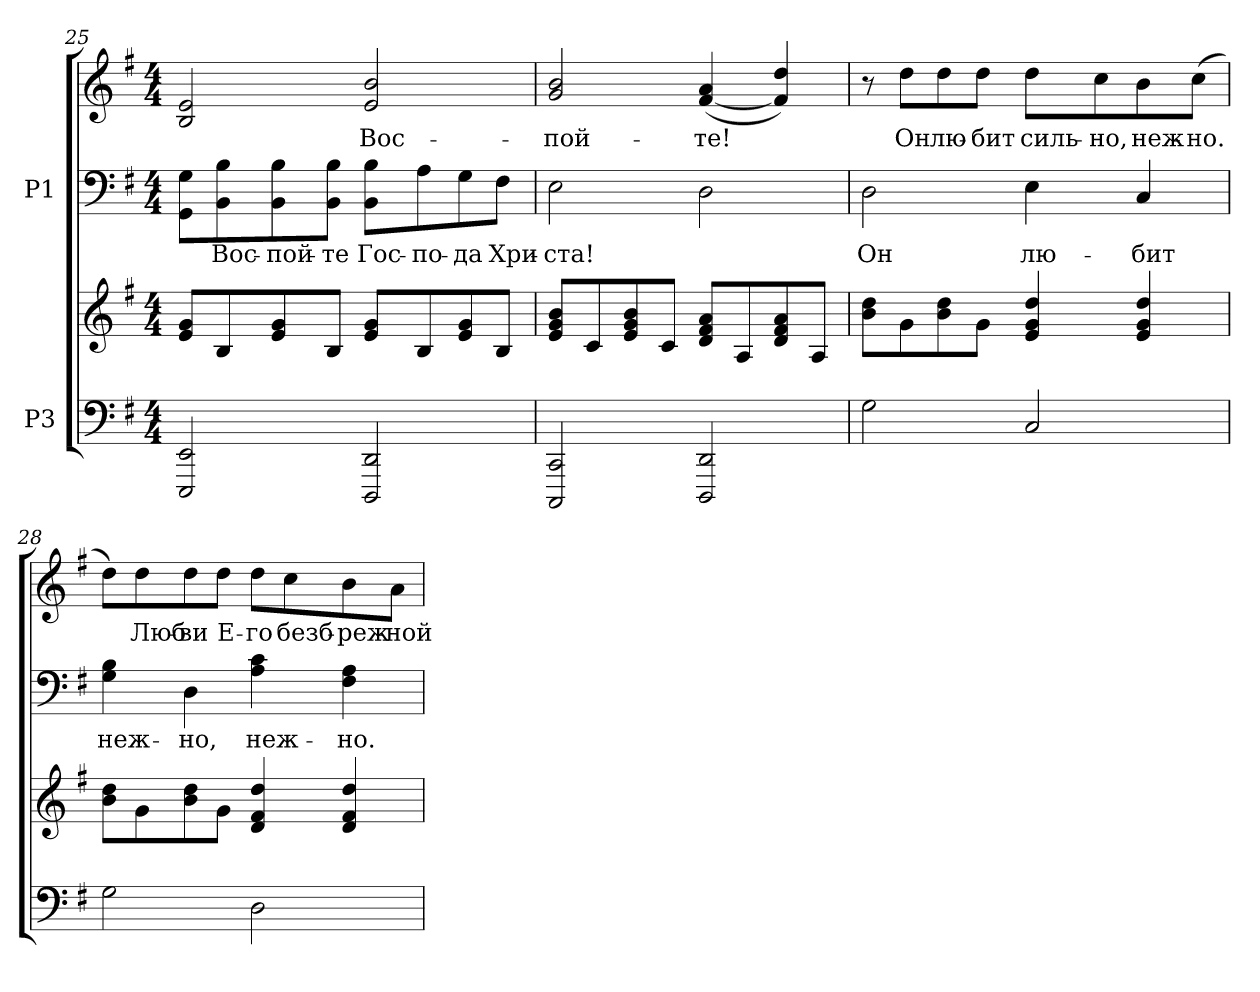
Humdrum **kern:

**kern	**kern	**kern	**text	**kern	**text
*part2	*part2	*part1	*part1	*part1	*part1
*staff4	*staff3	*staff2	*staff2	*staff1	*staff1
*I"P3	*	*I"P1	*	*	*
*clefF4	*clefG2	*clefF4	*	*clefG2	*
*k[f#]	*k[f#]	*k[f#]	*	*k[f#]	*
*e:	*e:	*e:	*	*e:	*
*M4/4	*M4/4	*M4/4	*	*M4/4	*
=25	=25	=25	=25	=25	=25
2EEEi/ 2EEi	8ei/ 8giL	8GGi\ 8GiL	.	2Bi/ 2ei	.
!	!	!	!LO:LY:a:color=#000000	!	!
.	8Bi/	8BBi\ 8Bi	Вос-	.	.
!	!	!	!LO:LY:a:color=#000000	!	!
.	8ei/ 8gi	8BBi\ 8Bi	-пой-	.	.
!	!	!	!LO:LY:a:color=#000000	!	!
.	8Bi/J	8BBi\ 8BiJ	-те	.	.
!	!	!	!LO:LY:a:color=#000000	!	!
!	!	!	!	!	!LO:LY:b:color=#000000
2DDDi/ 2DDi	8ei/ 8giL	8BBi\ 8BiL	Гос-	2ei/ 2bi	Вос-
!	!	!	!LO:LY:a:color=#000000	!	!
.	8Bi/	8Ai\	-по-	.	.
!	!	!	!LO:LY:a:color=#000000	!	!
.	8ei/ 8gi	8Gi\	-да	.	.
!	!	!	!LO:LY:a:color=#000000	!	!
.	8Bi/J	8F#i\J	Хри-	.	.
!!LO:LB:g=z
=26	=26	=26	=26	=26	=26
!	!	!	!LO:LY:a:color=#000000	!	!
!	!	!	!	!	!LO:LY:b:color=#000000
2CCCi/ 2CCi	8ei/ 8gi 8biL	2Ei\	-ста!	2gi/ 2bi	-пой-
.	8ci/	.	.	.	.
.	8ei/ 8gi 8bi	.	.	.	.
.	8ci/J	.	.	.	.
!	!	!	!	!	!LO:LY:b:color=#000000
2DDDi/ 2DDi	8di/ 8f#i 8aiL	2Di\	.	([<4f#i/ 4ai	-те!
.	8Ai/	.	.	.	.
.	8di/ 8f#i 8ai	.	.	4f#i/] 4ddi)	.
.	8Ai/J	.	.	.	.
=27	=27	=27	=27	=27	=27
*	*MM60	*	*	*MM60	*
!	!	!	!LO:LY:a:color=#000000	!	!
2Gi\	8bi\ 8ddiL	2Di\	Он	8r	.
!	!	!	!	!	!LO:LY:b:color=#000000
.	8gi\	.	.	8ddi\L	Он
!	!	!	!	!	!LO:LY:b:color=#000000
.	8bi\ 8ddi	.	.	8ddi\	лю-
!	!	!	!	!	!LO:LY:b:color=#000000
.	8gi\J	.	.	8ddi\J	-бит
!	!	!	!LO:LY:a:color=#000000	!	!
!	!	!	!	!	!LO:LY:b:color=#000000
2Ci/	4ei/ 4gi 4ddi	4Ei\	лю-	8ddi\L	силь-
!	!	!	!	!	!LO:LY:b:color=#000000
.	.	.	.	8cci\	-но,
!	!	!	!LO:LY:a:color=#000000	!	!
!	!	!	!	!	!LO:LY:b:color=#000000
.	4ei/ 4gi 4ddi	4Ci/	-бит	8bi\	неж-
!	!	!	!	!	!LO:LY:b:color=#000000
.	.	.	.	(8cci\J	-но.
=28	=28	=28	=28	=28	=28
!	!	!	!LO:LY:a:color=#000000	!	!
2Gi\	8bi\ 8ddiL	4Gi\ 4Bi	неж-	8ddi\L)	.
!	!	!	!	!	!LO:LY:b:color=#000000
.	8gi\	.	.	8ddi\	Люб-
!	!	!	!LO:LY:a:color=#000000	!	!
!	!	!	!	!	!LO:LY:b:color=#000000
.	8bi\ 8ddi	4Di\	-но,	8ddi\	-ви
!	!	!	!	!	!LO:LY:b:color=#000000
.	8gi\J	.	.	8ddi\J	Е-
!	!	!	!LO:LY:a:color=#000000	!	!
!	!	!	!	!	!LO:LY:b:color=#000000
2Di\	4di/ 4f#i 4ddi	4Ai\ 4ci	неж-	8ddi\L	-го
!	!	!	!	!	!LO:LY:b:color=#000000
.	.	.	.	8cci\	безб-
!	!	!	!LO:LY:a:color=#000000	!	!
!	!	!	!	!	!LO:LY:b:color=#000000
.	4di/ 4f#i 4ddi	4F#i\ 4Ai	-но.	8bi\	-реж-
!	!	!	!	!	!LO:LY:b:color=#000000
.	.	.	.	8ai\J	-ной
=	=	=	=	=	=
*-	*-	*-	*-	*-	*-
